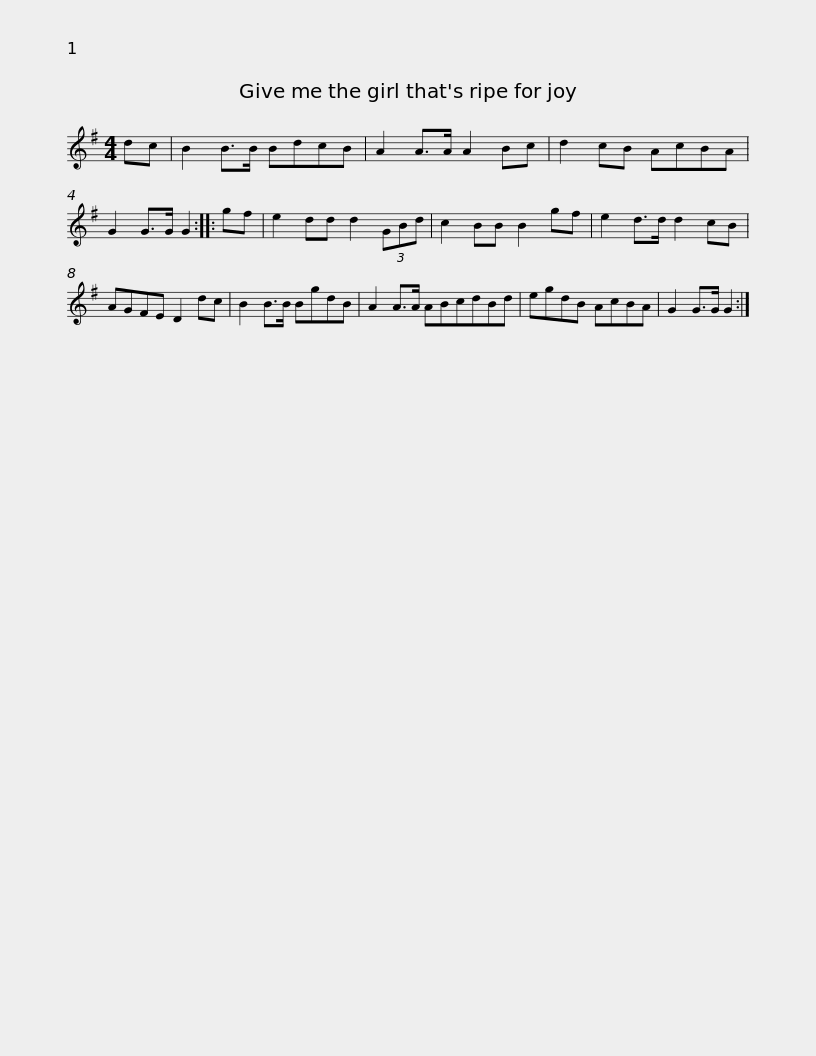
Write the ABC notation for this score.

X:1
L:1/8
M:4/4
I:linebreak $
K:G
V:1 treble
V:1
 dc | B2 B>B BdcB | A2 A>A A2 Bc | d2 cB AcBA | G2 G>G G2 :: %5
 gf | e2 dd d2 (3GBd | c2 BB B2 gf |$ e2 d>d d2 cB | AGFE D2 dc | %10
 B2 B>B BgdB | A2 A>A ABcdBd | egdB AcBA | G2 G>G G2 :| %14
